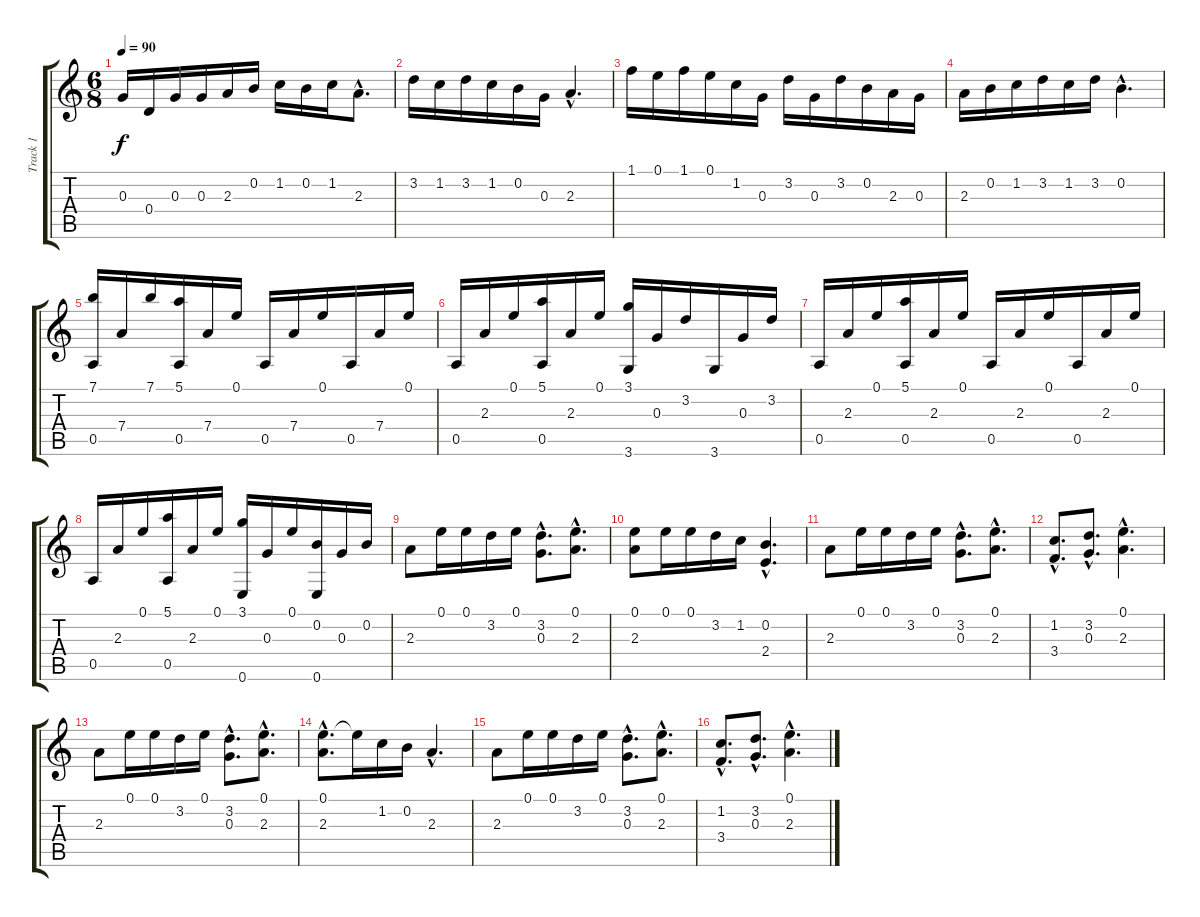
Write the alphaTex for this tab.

\track ("Track 1" "Track 1") {instrument acousticguitarsteel}
\staff {score tabs}
\tuning (E4 B3 G3 D3 A2 E2) {hide}
\ts (6 8)
\tempo 90
\clef g2
\ks c
0.3.16{dy f} 0.4.16 0.3.16 0.3.16 2.3.16 0.2.16 1.2.16 0.2.16 1.2.16 2.3{hac}.8{d} |
3.2.16 1.2.16 3.2.16 1.2.16 0.2.16 0.3.16 2.3{hac}.4{d} |
1.1.16 0.1.16 1.1.16 0.1.16 1.2.16 0.3.16 3.2.16 0.3.16 3.2.16 0.2.16 2.3.16 0.3.16 |
2.3.16 0.2.16 1.2.16 3.2.16 1.2.16 3.2.16 0.2{hac}.4{d} |
(7.1 0.5).16 7.4.16 7.1.16 (5.1 0.5).16 7.4.16 0.1.16 0.5.16 7.4.16 0.1.16 0.5.16 7.4.16 0.1.16 |
0.5.16 2.3.16 0.1.16 (5.1 0.5).16 2.3.16 0.1.16 (3.1 3.6).16 0.3.16 3.2.16 3.6.16 0.3.16 3.2.16 |
0.5.16 2.3.16 0.1.16 (5.1 0.5).16 2.3.16 0.1.16 0.5.16 2.3.16 0.1.16 0.5.16 2.3.16 0.1.16 |
0.5.16 2.3.16 0.1.16 (5.1 0.5).16 2.3.16 0.1.16 (3.1 0.6).16 0.3.16 0.1.16 (0.2 0.6).16 0.3.16 0.2.16 |
2.3.8 0.1.16 0.1.16 3.2.16 0.1.16 (3.2{hac} 0.3{hac}).8{d} (0.1{hac} 2.3{hac}).8{d} |
(0.1 2.3).8 0.1.16 0.1.16 3.2.16 1.2.16 (0.2{hac} 2.4{hac}).4{d} |
2.3.8 0.1.16 0.1.16 3.2.16 0.1.16 (3.2{hac} 0.3{hac}).8{d} (0.1{hac} 2.3{hac}).8{d} |
(1.2{hac} 3.4{hac}).8{d} (3.2{hac} 0.3{hac}).8{d} (0.1{hac} 2.3{hac}).4{d} |
2.3.8 0.1.16 0.1.16 3.2.16 0.1.16 (3.2{hac} 0.3{hac}).8{d} (0.1{hac} 2.3{hac}).8{d} |
(0.1{hac} 2.3{hac}).8{d} 0.1{t}.16 1.2.16 0.2.16 2.3{hac}.4{d} |
2.3.8 0.1.16 0.1.16 3.2.16 0.1.16 (3.2{hac} 0.3{hac}).8{d} (0.1{hac} 2.3{hac}).8{d} |
(1.2{hac} 3.4{hac}).8{d} (3.2{hac} 0.3{hac}).8{d} (0.1{hac} 2.3{hac}).4{d}
